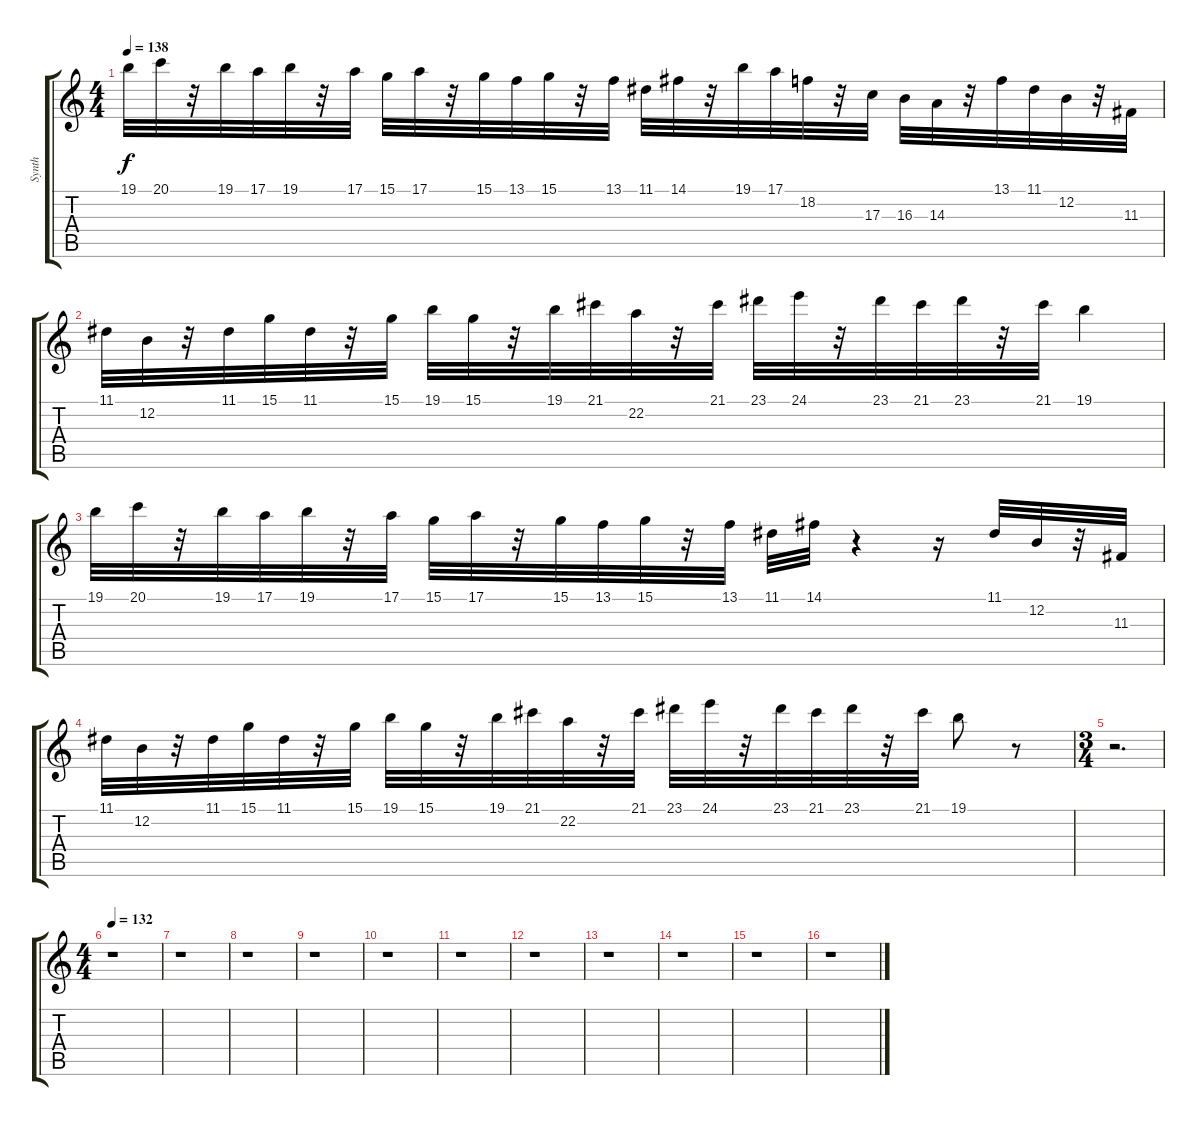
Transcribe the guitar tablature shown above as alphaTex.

\track ("Synth " "Synth ") {instrument xylophone}
\staff {score tabs}
\tuning (E4 B3 G3 D3 A2 E2) {hide}
\ts (4 4)
\tempo 138
\clef g2
\ks c
19.1.32{dy f} 20.1.32 r.32 19.1.32 17.1.32 19.1.32 r.32 17.1.32 15.1.32 17.1.32 r.32 15.1.32 13.1.32 15.1.32 r.32 13.1.32 11.1.32 14.1.32 r.32 19.1.32 17.1.32 18.2.32 r.32 17.3.32 16.3.32 14.3.32 r.32 13.1.32 11.1.32 12.2.32 r.32 11.3.32 |
11.1.32 12.2.32 r.32 11.1.32 15.1.32 11.1.32 r.32 15.1.32 19.1.32 15.1.32 r.32 19.1.32 21.1.32 22.2.32 r.32 21.1.32 23.1.32 24.1.32 r.32 23.1.32 21.1.32 23.1.32 r.32 21.1.32 19.1.4 |
19.1.32 20.1.32 r.32 19.1.32 17.1.32 19.1.32 r.32 17.1.32 15.1.32 17.1.32 r.32 15.1.32 13.1.32 15.1.32 r.32 13.1.32 11.1.32 14.1.32 r.4 r.16 11.1.32 12.2.32 r.32 11.3.32 |
11.1.32 12.2.32 r.32 11.1.32 15.1.32 11.1.32 r.32 15.1.32 19.1.32 15.1.32 r.32 19.1.32 21.1.32 22.2.32 r.32 21.1.32 23.1.32 24.1.32 r.32 23.1.32 21.1.32 23.1.32 r.32 21.1.32 19.1.8 r.8 |
\ts (3 4)
r.2{d} |
\ts (4 4)
\tempo 132
r.1 |
r.1 |
r.1 |
r.1 |
r.1 |
r.1 |
r.1 |
r.1 |
r.1 |
r.1 |
r.1
